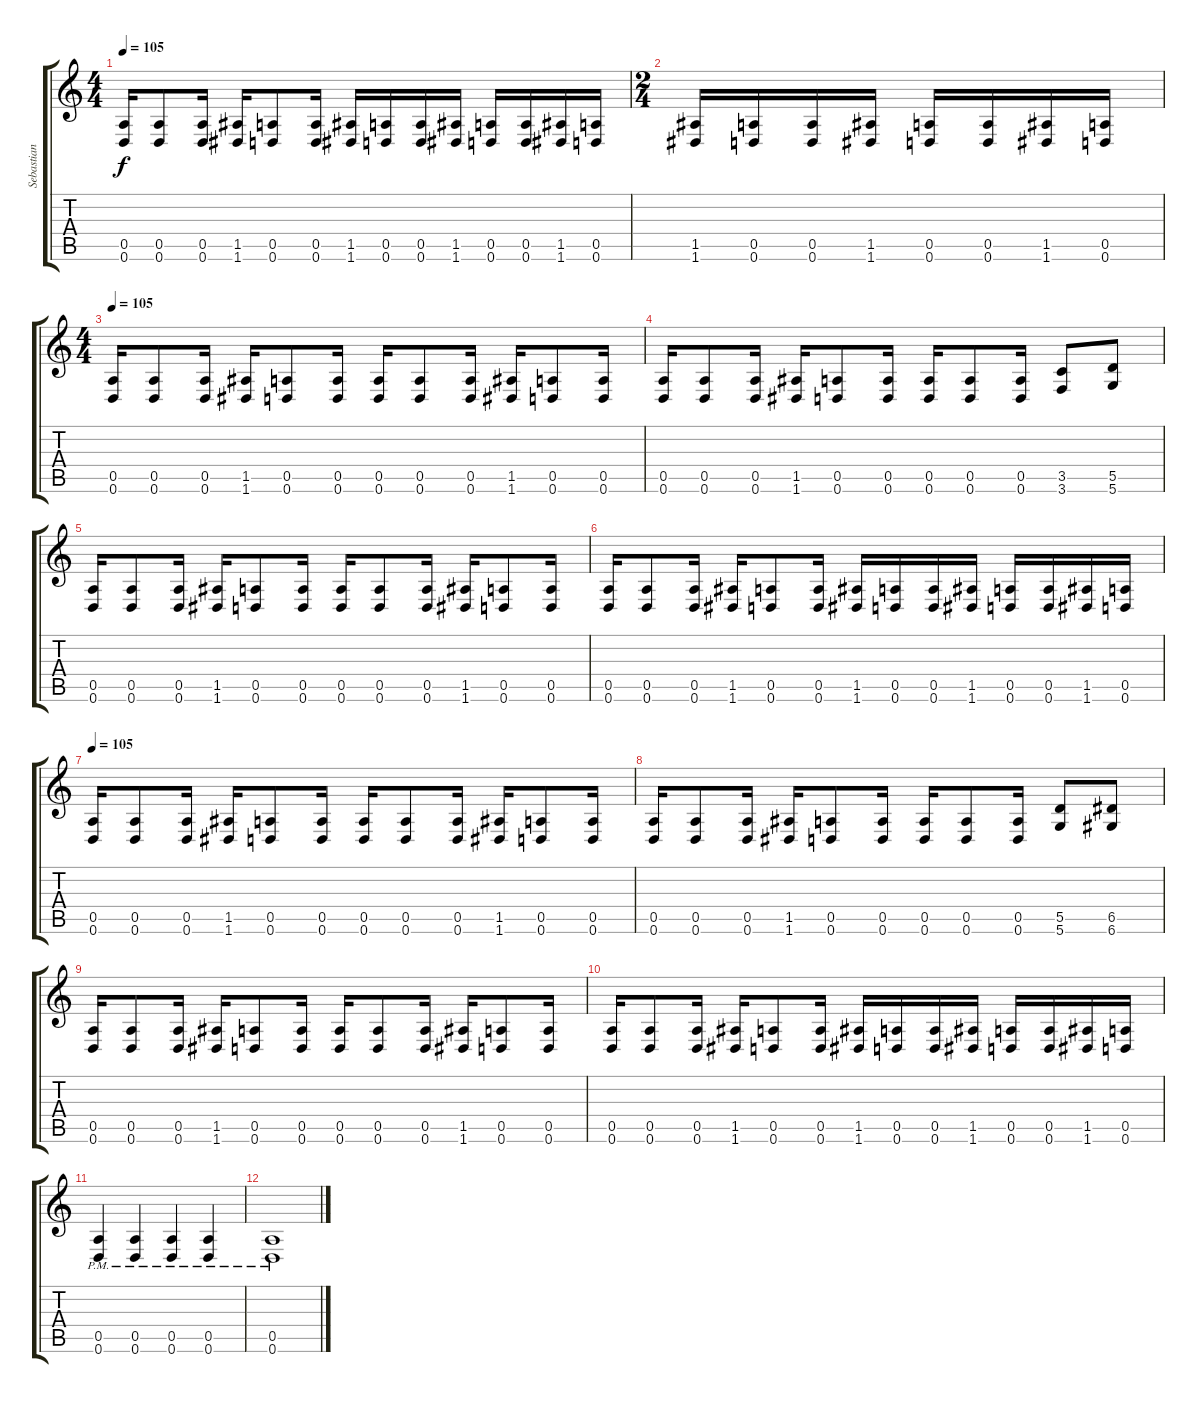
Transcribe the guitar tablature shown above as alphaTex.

\track ("Sebastian Marino" "Sebastian ") {instrument distortionguitar}
\staff {score tabs}
\tuning (E4 B3 G3 D3 A2 D2) {hide}
\ts (4 4)
\tempo 105
\clef g2
\ks c
(0.5 0.6).16{dy f} (0.5 0.6).8 (0.5 0.6).16 (1.5 1.6).16 (0.5 0.6).8 (0.5 0.6).16 (1.5 1.6).16 (0.5 0.6).16 (0.5 0.6).16 (1.5 1.6).16 (0.5 0.6).16 (0.5 0.6).16 (1.5 1.6).16 (0.5 0.6).16 |
\ts (2 4)
(1.5 1.6).16 (0.5 0.6).16 (0.5 0.6).16 (1.5 1.6).16 (0.5 0.6).16 (0.5 0.6).16 (1.5 1.6).16 (0.5 0.6).16 |
\ts (4 4)
\tempo 105
(0.5 0.6).16 (0.5 0.6).8 (0.5 0.6).16 (1.5 1.6).16 (0.5 0.6).8 (0.5 0.6).16 (0.5 0.6).16 (0.5 0.6).8 (0.5 0.6).16 (1.5 1.6).16 (0.5 0.6).8 (0.5 0.6).16 |
(0.5 0.6).16 (0.5 0.6).8 (0.5 0.6).16 (1.5 1.6).16 (0.5 0.6).8 (0.5 0.6).16 (0.5 0.6).16 (0.5 0.6).8 (0.5 0.6).16 (3.5 3.6).8 (5.5 5.6).8 |
(0.5 0.6).16 (0.5 0.6).8 (0.5 0.6).16 (1.5 1.6).16 (0.5 0.6).8 (0.5 0.6).16 (0.5 0.6).16 (0.5 0.6).8 (0.5 0.6).16 (1.5 1.6).16 (0.5 0.6).8 (0.5 0.6).16 |
(0.5 0.6).16 (0.5 0.6).8 (0.5 0.6).16 (1.5 1.6).16 (0.5 0.6).8 (0.5 0.6).16 (1.5 1.6).16 (0.5 0.6).16 (0.5 0.6).16 (1.5 1.6).16 (0.5 0.6).16 (0.5 0.6).16 (1.5 1.6).16 (0.5 0.6).16 |
\tempo 105
(0.5 0.6).16 (0.5 0.6).8 (0.5 0.6).16 (1.5 1.6).16 (0.5 0.6).8 (0.5 0.6).16 (0.5 0.6).16 (0.5 0.6).8 (0.5 0.6).16 (1.5 1.6).16 (0.5 0.6).8 (0.5 0.6).16 |
(0.5 0.6).16 (0.5 0.6).8 (0.5 0.6).16 (1.5 1.6).16 (0.5 0.6).8 (0.5 0.6).16 (0.5 0.6).16 (0.5 0.6).8 (0.5 0.6).16 (5.5 5.6).8 (6.5 6.6).8 |
(0.5 0.6).16 (0.5 0.6).8 (0.5 0.6).16 (1.5 1.6).16 (0.5 0.6).8 (0.5 0.6).16 (0.5 0.6).16 (0.5 0.6).8 (0.5 0.6).16 (1.5 1.6).16 (0.5 0.6).8 (0.5 0.6).16 |
(0.5 0.6).16 (0.5 0.6).8 (0.5 0.6).16 (1.5 1.6).16 (0.5 0.6).8 (0.5 0.6).16 (1.5 1.6).16 (0.5 0.6).16 (0.5 0.6).16 (1.5 1.6).16 (0.5 0.6).16 (0.5 0.6).16 (1.5 1.6).16 (0.5 0.6).16 |
(0.5{pm} 0.6{pm}).4 (0.5{pm} 0.6{pm}).4 (0.5{pm} 0.6{pm}).4 (0.5{pm} 0.6{pm}).4 |
(0.5{pm} 0.6{pm}).1
